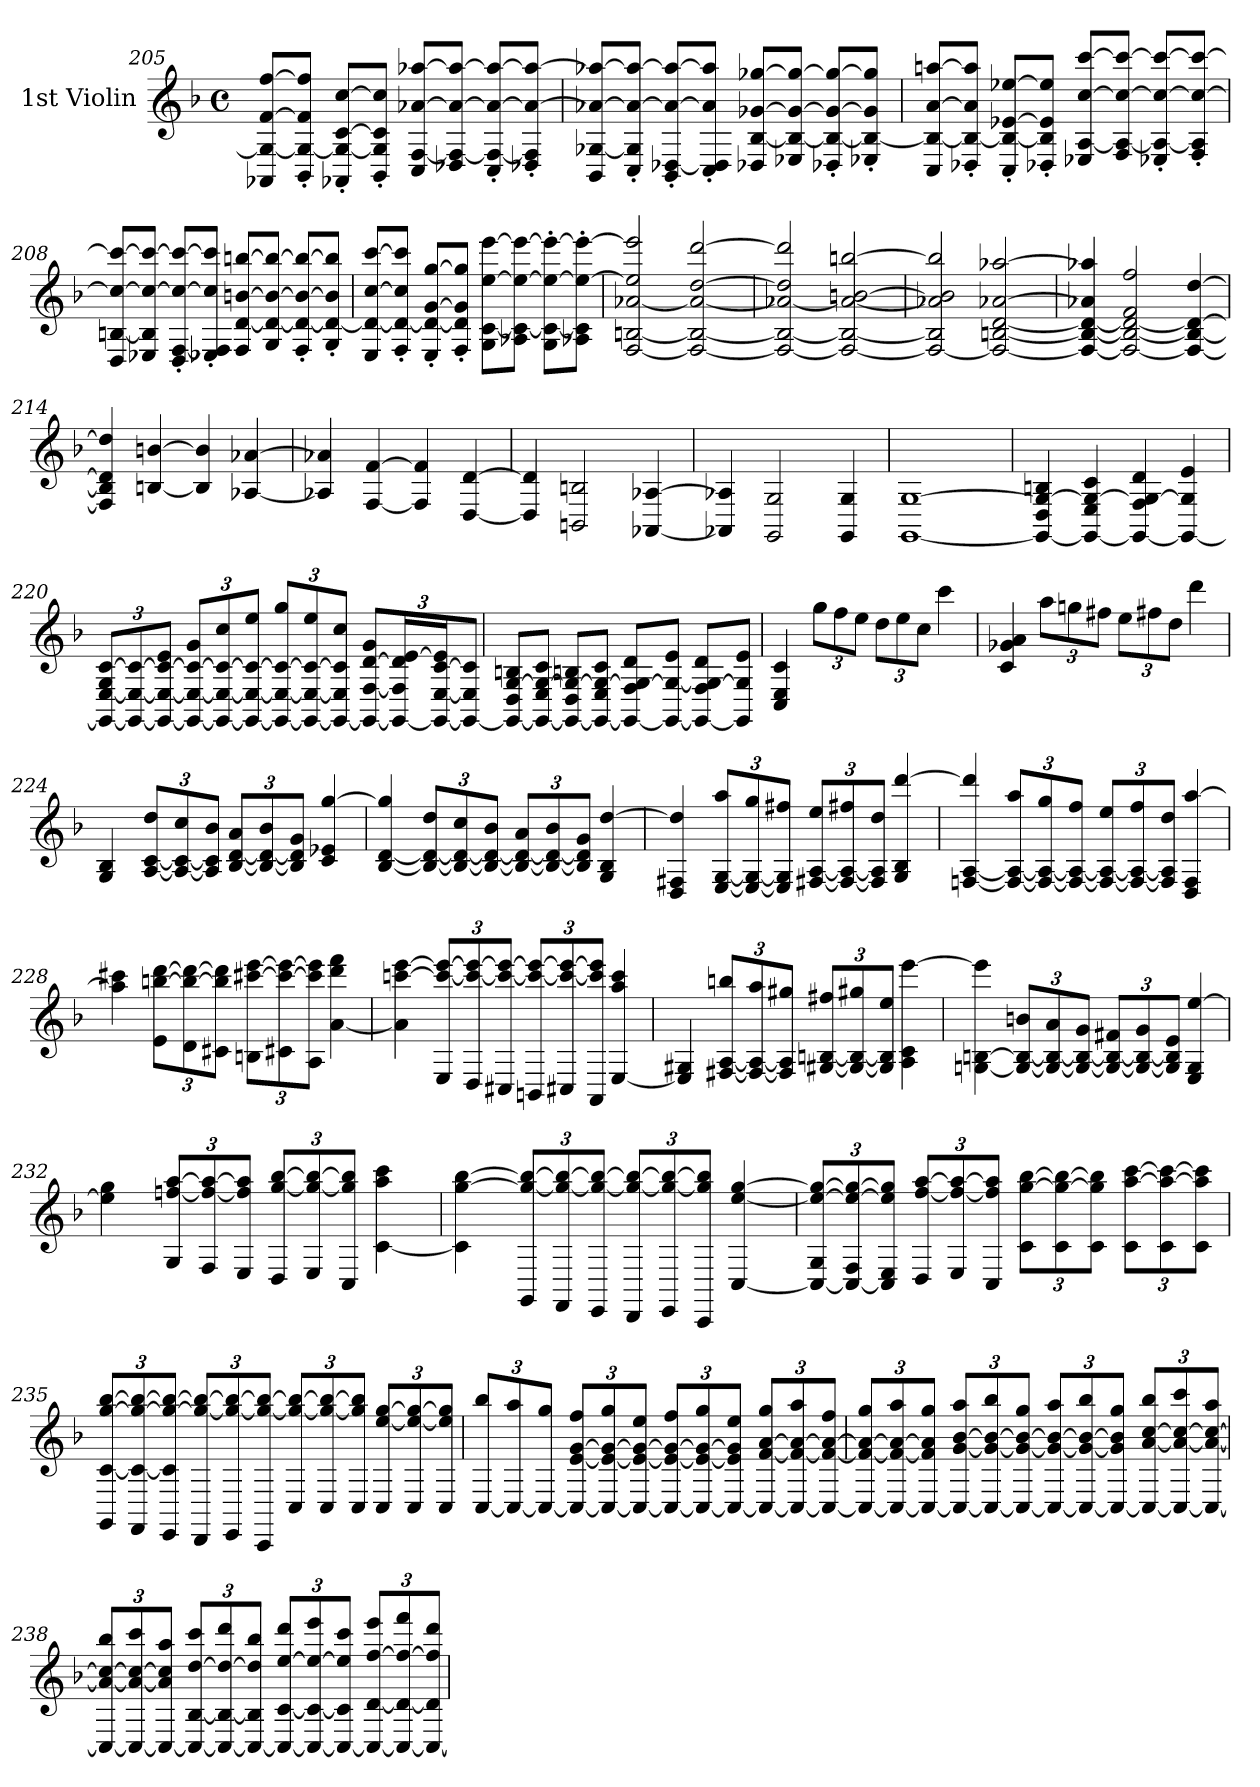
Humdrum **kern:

**kern
*part1
*staff1
*I"1st Violin
*I'Vln
*clefG2
*k[b-]
*M4/4
*met(c)
=205
8AA-X 8G_ [8f [8ffL
8BB-' 8G_' 8f]' 8ff]'J
8AA-X' 8G_' [8c' [8cc'L
8BB-' 8G]' 8c]' 8cc]'J
8C [8F [8a-X [8aa-XL
8D-X 8F_ 8a-_ 8aa-_J
8C' 8F_' 8a-_' 8aa-_'L
8D-X' 8F]' 8a-_' 8aa-_'J
=206
8BB- [8G-X 8a-X_ 8aa-X_L
8C' 8G-]' 8a-_' 8aa-_'J
8BB-' [8D-X' 8a-_' 8aa-_'L
8C' 8D-]' 8a-]' 8aa-]'J
8D-X [8B- [8g-X [8gg-XL
8E-X 8B-_ 8g-_ 8gg-_J
8D-X' 8B-_' 8g-_' 8gg-_'L
8E-X' 8B-_' 8g-]' 8gg-]'J
=207
8C 8B-_ [8a [8aanL
8D-X' 8B-_' 8a]' 8aa]'J
8C' 8B-_' [8e-X' [8ee-X'L
8D-X' 8B-]' 8e-]' 8ee-]'J
8E-X [8A [8cc [8cccL
8F 8A_ 8cc_ 8ccc_J
8E-X' 8A_' 8cc_' 8ccc_'L
8F' 8A]' 8cc_' 8ccc_'J
=208
8D [8Bn 8cc_ 8ccc_L
8E-X 8B] 8cc_ 8ccc_J
8D' [8F' 8cc_' 8ccc_'L
8E-X' 8F]' 8cc]' 8ccc]'J
8F [8d [8bn [8bbnL
8G 8d_ 8b_ 8bb_J
8F' 8d_' 8b_' 8bb_'L
8G' 8d_' 8b]' 8bb]'J
=209
8E 8d_ [8cc [8cccL
8F' 8d_' 8cc]' 8ccc]'J
8E' 8d_' [8g' [8gg'L
8F' 8d]' 8g]' 8gg]'J
8G [8c [8ee [8eeeL
8A-X 8c_ 8ee_ 8eee_J
8G' 8c_' 8ee_' 8eee_'L
8A-X' 8c]' 8ee_' 8eee_'J
=210
[2F [2Bn [2a-X 2ee] 2eee]
2F_ 2B_ 2a-_ [2dd [2ddd
=211
2F_ 2Bn_ 2a-X_ 2dd] 2ddd]
2F_ 2B_ 2a-_ [2bn [2bbn
=212
2F_ 2Bn] 2a-X] 2bn] 2bbn]
2F_ [2Bn [2d [2a-X [2aa-X
=213
4F_ 4Bn_ 4d_ 4a-X] 4aa-X]
2F_ 2B_ 2d_ 2f 2ff
4F_ 4B_ 4d_ [4dd
=214
4F] 4Bn] 4d] 4dd]
[4Bn [4bn
4B] 4b]
[4A-X [4a-X
=215
4A-X] 4a-X]
[4F [4f
4F] 4f]
[4D [4d
=216
4D] 4d]
2BBn 2Bn
[4AA-X [4A-X
=217
4AA-X] 4A-X]
2GG 2G
4GG 4G
=218
[1GG [1G
=219
4GG_ 4D 4G_ 4Bn
4GG_ 4E 4G_ 4c
4GG_ 4F 4G_ 4d
4GG_ 4G] 4e
=220
12GG_ [12E 12G [12cL
12GG_ 12E_ 12c_
12GG_ 12E_ 12c_ 12eJ
12GG_ 12E_ 12c_ 12gL
12GG_ 12E_ 12c_ 12cc
12GG_ 12E_ 12c_ 12eeJ
12GG_ 12E_ 12c_ 12ggL
12GG_ 12E_ 12c_ 12ee
12GG_ 12E] 12c] 12ccJ
12GG_ [12F [12d 12gL
24GG_ 24F] 24d] [24eL
24GG_ [24E [24c 24e]J
12GG_ 12E] 12c]J
=221
8GG_ 8D [8G 8BnL
8GG_ 8E 8G_ 8cJ
8GG_ 8D 8G_ 8BnL
8GG_ 8E 8G_ 8cJ
8GG_ 8F 8G_ 8dL
8GG_ 8G_ 8eJ
8GG_ 8F 8G_ 8dL
8GG] 8G] 8eJ
=222
4C 4E 4c
12ggL
12ff
12eeJ
12ddL
12ee
12ccJ
4ccc
=223
4c 4g-X 4a
12aaL
12ggn
12ff#XJ
12eeL
12ff#X
12ddJ
4ddd
=224
4G 4B-
[12A [12c 12ddL
12A_ 12c_ 12cc
12A] 12c] 12b-J
[12B- [12d 12aL
12B-_ 12d_ 12b-
12B-] 12d] 12gJ
4c 4e-X [4gg
=225
[4B- [4d 4gg]
12B-_ 12d_ 12ddL
12B-_ 12d_ 12cc
12B-_ 12d_ 12b-J
12B-_ 12d_ 12aL
12B-_ 12d_ 12b-
12B-] 12d] 12gJ
4G 4B- [4dd
=226
4D 4F#X 4dd]
[12E [12G 12aaL
12E_ 12G_ 12gg
12E] 12G] 12ff#XJ
[12F#X [12A 12eeL
12F#_ 12A_ 12ff#X
12F#] 12A] 12ddJ
4G 4B- [4ddd
=227
[4Fn [4A 4ddd]
12F_ 12A_ 12aaL
12F_ 12A_ 12gg
12F_ 12A_ 12ffJ
12F_ 12A_ 12eeL
12F_ 12A_ 12ff
12F] 12A] 12ddJ
4D 4F [4aa
=228
4aa] 4ccc#X
12e [12bbn [12dddL
12d 12bb_ 12ddd_
12c#X 12bb] 12ddd]J
12Bn [12ccc#X [12eeeL
12c#X 12ccc#_ 12eee_
12A 12ccc#] 12eee]J
[4a 4ddd 4fff
=229
4a] [4cccn [4eee
12E 12ccc_ 12eee_L
12D 12ccc_ 12eee_
12C#X 12ccc_ 12eee_J
12BBn 12ccc_ 12eee_L
12C#X 12ccc_ 12eee_
12AA 12ccc] 12eee]J
[4E 4aa 4ccc
=230
4E] 4G#X
[12F#X [12A 12bbnL
12F#_ 12A_ 12aa
12F#] 12A] 12gg#XJ
[12G#X [12Bn 12ff#XL
12G#_ 12B_ 12gg#X
12G#] 12B] 12eeJ
4A 4c [4eee
=231
[4Gn [4Bn 4eee]
12G_ 12B_ 12bnL
12G_ 12B_ 12a
12G_ 12B_ 12gJ
12G_ 12B_ 12f#XL
12G_ 12B_ 12g
12G] 12B] 12eJ
4E 4G [4ee
=232
4ee] 4gg
12G [12ffn [12aaL
12F 12ff_ 12aa_
12E 12ff] 12aa]J
12D [12gg [12bb-L
12E 12gg_ 12bb-_
12C 12gg] 12bb-]J
[4c 4aa 4ccc
=233
4c] [4gg [4bb-
12GG 12gg_ 12bb-_L
12FF 12gg_ 12bb-_
12EE 12gg_ 12bb-_J
12DD 12gg_ 12bb-_L
12EE 12gg_ 12bb-_
12CC 12gg] 12bb-]J
[4C [4ee [4gg
=234
12C_ 12G 12ee_ 12gg_L
12C_ 12F 12ee_ 12gg_
12C] 12E 12ee] 12gg]J
12D [12ff [12aaL
12E 12ff_ 12aa_
12C 12ff] 12aa]J
12c [12gg [12bb-L
12c 12gg_ 12bb-_
12c 12gg] 12bb-]J
12c [12aa [12cccL
12c 12aa_ 12ccc_
12c 12aa] 12ccc]J
=235
12GG [12c [12gg [12bb-L
12FF 12c_ 12gg_ 12bb-_
12EE 12c] 12gg_ 12bb-_J
12DD 12gg_ 12bb-_L
12EE 12gg_ 12bb-_
12CC 12gg_ 12bb-_J
12C 12gg_ 12bb-_L
12C 12gg_ 12bb-_
12C 12gg] 12bb-]J
12C [12ee [12ggL
12C 12ee_ 12gg_
12C 12ee] 12gg]J
=236
[12C 12bb-L
12C_ 12aa
12C_ 12ggJ
12C_ [12e [12g 12ffL
12C_ 12e_ 12g_ 12gg
12C_ 12e_ 12g_ 12eeJ
12C_ 12e_ 12g_ 12ffL
12C_ 12e_ 12g_ 12gg
12C_ 12e] 12g] 12eeJ
12C_ [12f [12a 12ggL
12C_ 12f_ 12a_ 12aa
12C_ 12f_ 12a_ 12ffJ
=237
12C_ 12f_ 12a_ 12ggL
12C_ 12f_ 12a_ 12aa
12C_ 12f] 12a] 12ggJ
12C_ [12g [12b- 12aaL
12C_ 12g_ 12b-_ 12bb-
12C_ 12g_ 12b-_ 12ggJ
12C_ 12g_ 12b-_ 12aaL
12C_ 12g_ 12b-_ 12bb-
12C_ 12g] 12b-] 12ggJ
12C_ [12a [12cc 12bb-L
12C_ 12a_ 12cc_ 12ccc
12C_ 12a_ 12cc_ 12aaJ
=238
12C_ 12a_ 12cc_ 12bb-L
12C_ 12a_ 12cc_ 12ccc
12C_ 12a] 12cc] 12aaJ
12C_ [12B- [12dd 12cccL
12C_ 12B-_ 12dd_ 12ddd
12C_ 12B-] 12dd] 12bb-J
12C_ [12c [12ee 12dddL
12C_ 12c_ 12ee_ 12eee
12C_ 12c] 12ee] 12cccJ
12C_ [12d [12ff 12eeeL
12C_ 12d_ 12ff_ 12fff
12C_ 12d] 12ff] 12dddJ
=
*-
